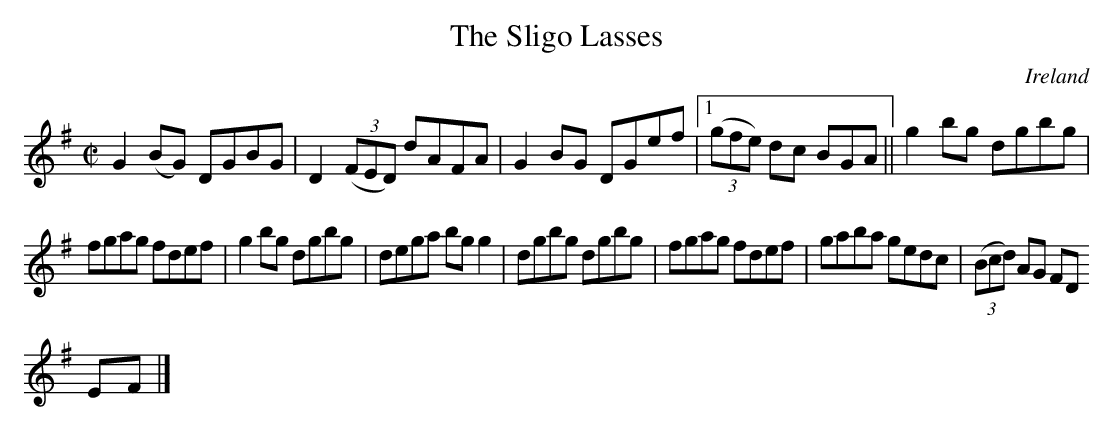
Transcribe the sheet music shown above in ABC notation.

X:1
T:The Sligo Lasses
O:Ireland
M:C|
L:1/8
K:G
G2(BG) DGBG|D2(3(FED) dAFA|G2BG DGef|[1(3(gfe) dc BGA||g2bg dgbg|
fgag fdef|g2bg dgbg|dega bgg2|dgbg dgbg|fgag fdef|gaba gedc|(3(Bcd) AG FD
EF|]
